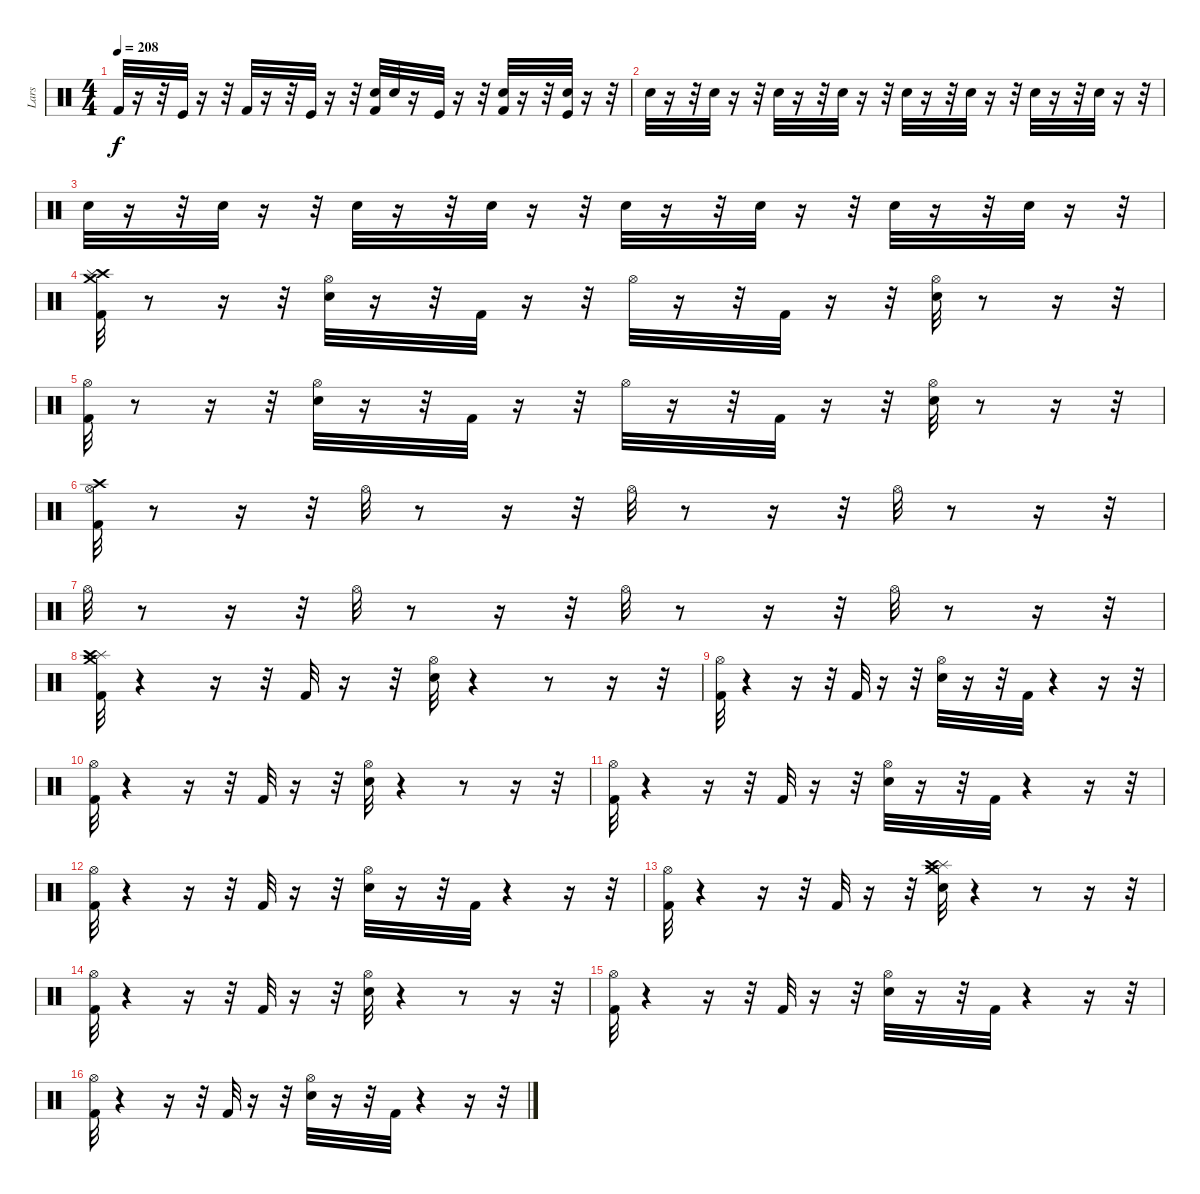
\track ("Lars" "Lars") {instrument percussion}
\staff {score}
\articulation defaults
\ts (4 4)
\tempo 208
\clef neutral
\ks c "Kick (hit) 2".32{dy f}
r.16 r.32 "Kick (hit)".32 r.16 r.32 "Kick (hit) 2".32 r.16 r.32 "Kick (hit)".32 r.16 r.32 ("Snare (hit) 2" "Kick (hit) 2").32 "Snare (hit) 2".32 r.16 "Kick (hit)".32 r.16 r.32 ("Snare (hit) 2" "Kick (hit) 2").32 r.16 r.32 ("Snare (hit) 2" "Kick (hit)").32 r.16 r.32 |
"Snare (hit) 2".32 r.16 r.32 "Snare (hit) 2".32 r.16 r.32 "Snare (hit) 2".32 r.16 r.32 "Snare (hit) 2".32 r.16 r.32 "Snare (hit) 2".32 r.16 r.32 "Snare (hit) 2".32 r.16 r.32 "Snare (hit) 2".32 r.16 r.32 "Snare (hit) 2".32 r.16 r.32 |
"Snare (hit) 2".32 r.16 r.32 "Snare (hit) 2".32 r.16 r.32 "Snare (hit) 2".32 r.16 r.32 "Snare (hit) 2".32 r.16 r.32 "Snare (hit) 2".32 r.16 r.32 "Snare (hit) 2".32 r.16 r.32 "Snare (hit) 2".32 r.16 r.32 "Snare (hit) 2".32 r.16 r.32 |
("Kick (hit) 2" "Crash high (hit)" "Crash medium (hit)" "Splash (hit)").32 r.8 r.16 r.32 ("Snare (hit) 2" "Hi-Hat (open)").32 r.16 r.32 "Kick (hit) 2".32 r.16 r.32 "Hi-Hat (open)".32 r.16 r.32 "Kick (hit) 2".32 r.16 r.32 ("Snare (hit) 2" "Hi-Hat (open)").32 r.8 r.16 r.32 |
("Kick (hit) 2" "Hi-Hat (open)").32 r.8 r.16 r.32 ("Snare (hit) 2" "Hi-Hat (open)").32 r.16 r.32 "Kick (hit) 2".32 r.16 r.32 "Hi-Hat (open)".32 r.16 r.32 "Kick (hit) 2".32 r.16 r.32 ("Snare (hit) 2" "Hi-Hat (open)").32 r.8 r.16 r.32 |
("Hi-Hat (open)" "Crash high (hit)" "Kick (hit) 2").32 r.8 r.16 r.32 "Hi-Hat (open)".32 r.8 r.16 r.32 "Hi-Hat (open)".32 r.8 r.16 r.32 "Hi-Hat (open)".32 r.8 r.16 r.32 |
"Hi-Hat (open)".32 r.8 r.16 r.32 "Hi-Hat (open)".32 r.8 r.16 r.32 "Hi-Hat (open)".32 r.8 r.16 r.32 "Hi-Hat (open)".32 r.8 r.16 r.32 |
("Crash medium (hit)" "Splash (hit)" "Crash high (hit)" "Kick (hit) 2").32 r.4 r.16 r.32 "Kick (hit) 2".32 r.16 r.32 ("Snare (hit) 2" "Hi-Hat (open)").32 r.4 r.8 r.16 r.32 |
("Kick (hit) 2" "Hi-Hat (open)").32 r.4 r.16 r.32 "Kick (hit) 2".32 r.16 r.32 ("Snare (hit) 2" "Hi-Hat (open)").32 r.16 r.32 "Kick (hit) 2".32 r.4 r.16 r.32 |
("Kick (hit) 2" "Hi-Hat (open)").32 r.4 r.16 r.32 "Kick (hit) 2".32 r.16 r.32 ("Snare (hit) 2" "Hi-Hat (open)").32 r.4 r.8 r.16 r.32 |
("Kick (hit) 2" "Hi-Hat (open)").32 r.4 r.16 r.32 "Kick (hit) 2".32 r.16 r.32 ("Snare (hit) 2" "Hi-Hat (open)").32 r.16 r.32 "Kick (hit) 2".32 r.4 r.16 r.32 |
("Kick (hit) 2" "Hi-Hat (open)").32 r.4 r.16 r.32 "Kick (hit) 2".32 r.16 r.32 ("Snare (hit) 2" "Hi-Hat (open)").32 r.16 r.32 "Kick (hit) 2".32 r.4 r.16 r.32 |
("Kick (hit) 2" "Hi-Hat (open)").32 r.4 r.16 r.32 "Kick (hit) 2".32 r.16 r.32 ("Splash (hit)" "Crash medium (hit)" "Crash high (hit)" "Snare (hit) 2").32 r.4 r.8 r.16 r.32 |
("Kick (hit) 2" "Hi-Hat (open)").32 r.4 r.16 r.32 "Kick (hit) 2".32 r.16 r.32 ("Snare (hit) 2" "Hi-Hat (open)").32 r.4 r.8 r.16 r.32 |
("Kick (hit) 2" "Hi-Hat (open)").32 r.4 r.16 r.32 "Kick (hit) 2".32 r.16 r.32 ("Snare (hit) 2" "Hi-Hat (open)").32 r.16 r.32 "Kick (hit) 2".32 r.4 r.16 r.32 |
("Kick (hit) 2" "Hi-Hat (open)").32 r.4 r.16 r.32 "Kick (hit) 2".32 r.16 r.32 ("Snare (hit) 2" "Hi-Hat (open)").32 r.16 r.32 "Kick (hit) 2".32 r.4 r.16 r.32
